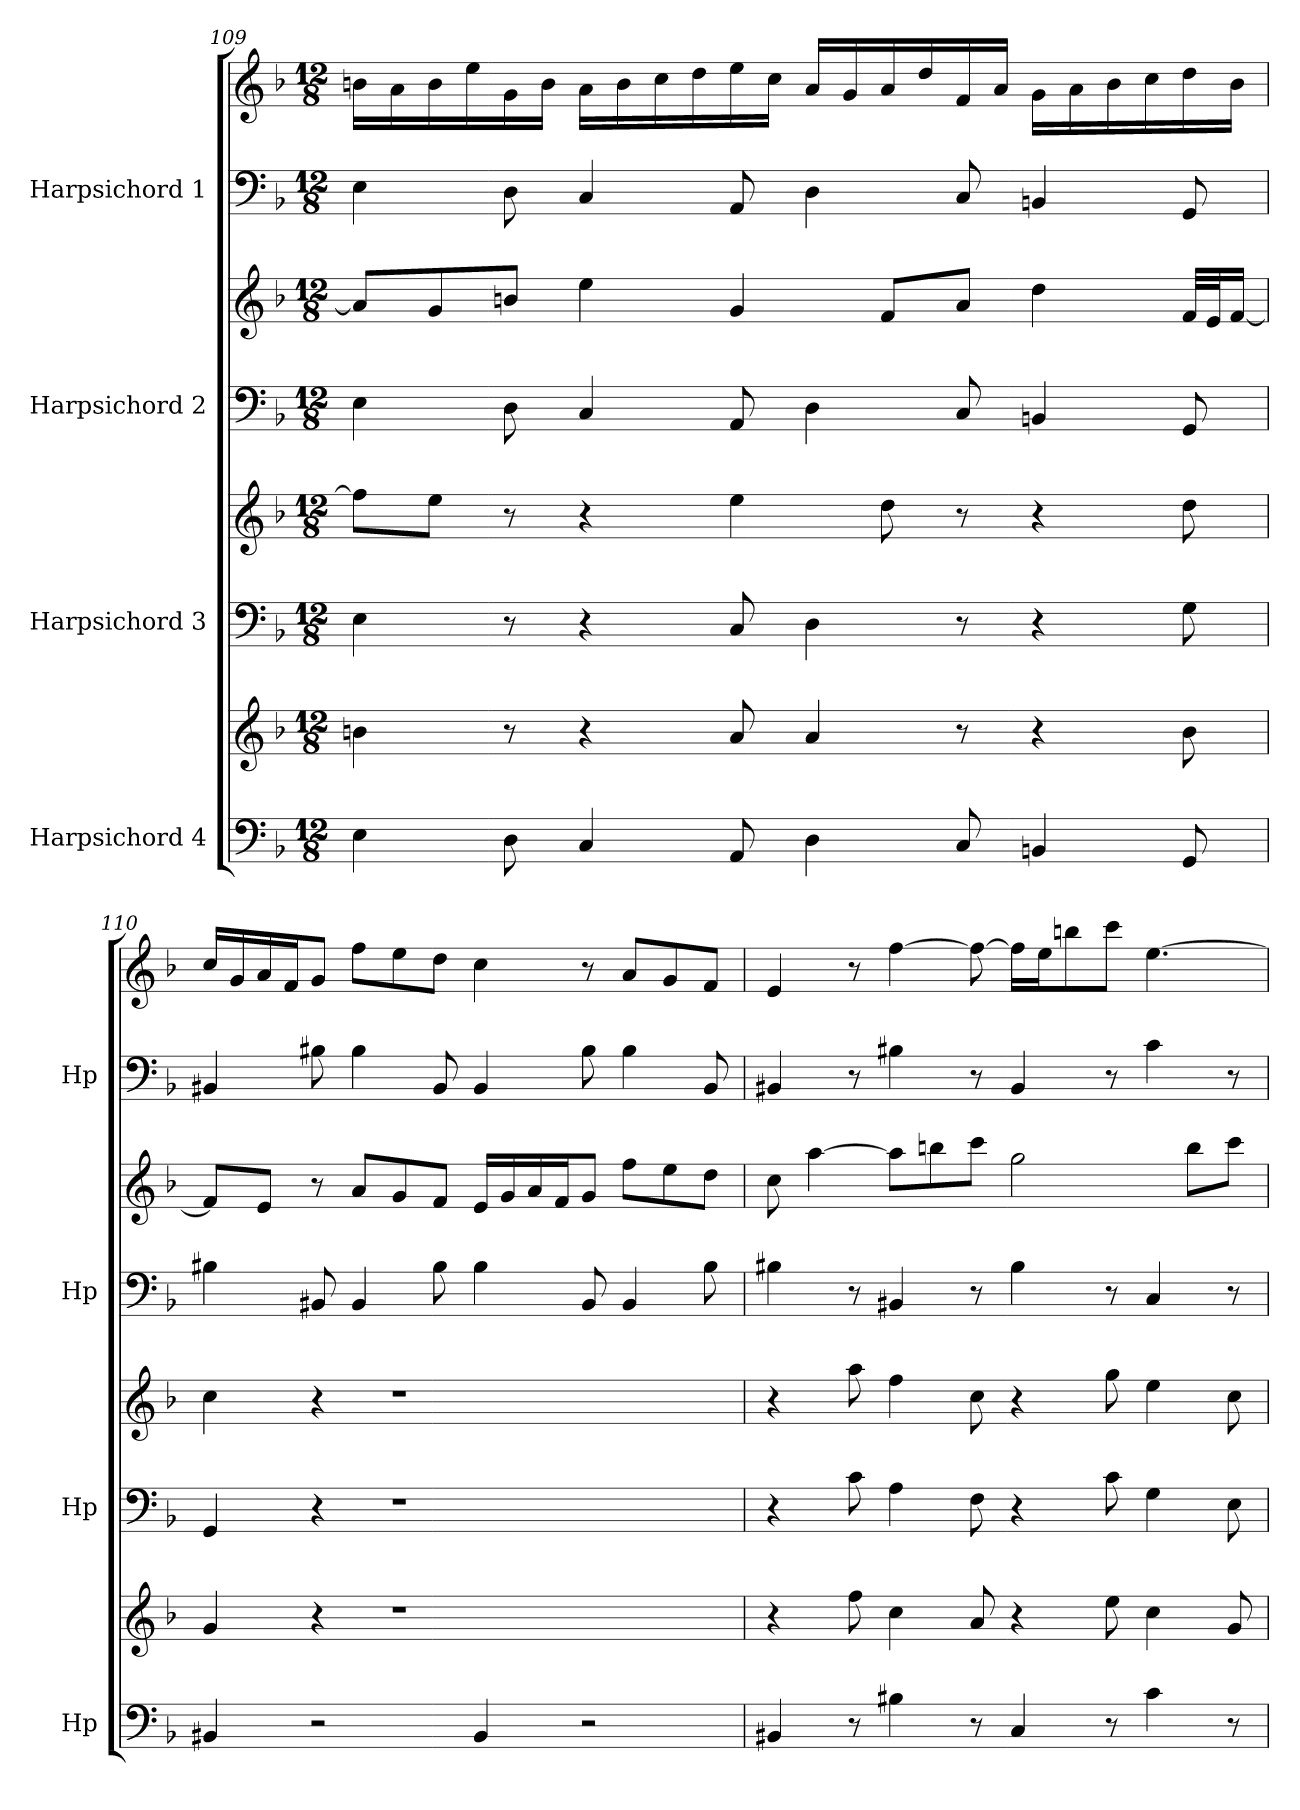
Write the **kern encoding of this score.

**kern	**kern	**kern	**kern	**kern	**kern	**kern	**kern
*part4	*part4	*part3	*part3	*part2	*part2	*part1	*part1
*staff8	*staff7	*staff6	*staff5	*staff4	*staff3	*staff2	*staff1
*I"Harpsichord 4	*	*I"Harpsichord 3	*	*I"Harpsichord 2	*	*I"Harpsichord 1	*
*I'Hp	*	*I'Hp	*	*I'Hp	*	*I'Hp	*
!!LO:PB:g=z
*clefF4	*clefG2	*clefF4	*clefG2	*clefF4	*clefG2	*clefF4	*clefG2
*k[b-]	*k[b-]	*k[b-]	*k[b-]	*k[b-]	*k[b-]	*k[b-]	*k[b-]
*M12/8	*M12/8	*M12/8	*M12/8	*M12/8	*M12/8	*M12/8	*M12/8
=109	=109	=109	=109	=109	=109	=109	=109
4E\	4bn\	4E\	8ff\L]	4E\	8a/L]	4E\	16bn\LL
.	.	.	.	.	.	.	16a\
.	.	.	8ee\J	.	8g/	.	16b\
.	.	.	.	.	.	.	16ee\
8D\	8r	8r	8r	8D\	8bn/J	8D\	16g\
.	.	.	.	.	.	.	16b\JJ
4C/	4r	4r	4r	4C/	4ee\	4C/	16a\LL
.	.	.	.	.	.	.	16b\
.	.	.	.	.	.	.	16cc\
.	.	.	.	.	.	.	16dd\
8AA/	8a/	8C/	4ee\	8AA/	4g/	8AA/	16ee\
.	.	.	.	.	.	.	16cc\JJ
4D\	4a/	4D\	.	4D\	.	4D\	16a/LL
.	.	.	.	.	.	.	16g/
.	.	.	8dd\	.	8f/L	.	16a/
.	.	.	.	.	.	.	16dd/
8C/	8r	8r	8r	8C/	8a/J	8C/	16f/
.	.	.	.	.	.	.	16a/JJ
4BBn/	4r	4r	4r	4BBn/	4dd\	4BBn/	16g\LL
.	.	.	.	.	.	.	16a\
.	.	.	.	.	.	.	16b\
.	.	.	.	.	.	.	16cc\
8GG/	8b\	8G\	8dd\	8GG/	32f/LLL	8GG/	16dd\
.	.	.	.	.	32e/J	.	.
.	.	.	.	.	[16f/JJ	.	16b\JJ
=110	=110	=110	=110	=110	=110	=110	=110
4BB#X/	4g/	4GG/	4cc\	4B#X\	8f/L]	4BB#X/	16cc/LL
.	.	.	.	.	.	.	16g/
.	.	.	.	.	8e/J	.	16a/
.	.	.	.	.	.	.	16f/J
2r	4r	4r	4r	8BB#X/	8r	8B#X\	8g/J
.	.	.	.	4BB#/	8a/L	4B#\	8ff\L
.	1r	1r	1r	.	8g/	.	8ee\
.	.	.	.	8B#\	8f/J	8BB#/	8dd\J
4BB#/	.	.	.	4B#\	16e/LL	4BB#/	4cc\
.	.	.	.	.	16g/	.	.
.	.	.	.	.	16a/	.	.
.	.	.	.	.	16f/J	.	.
2r	.	.	.	8BB#/	8g/J	8B#\	8r
.	.	.	.	4BB#/	8ff\L	4B#\	8a/L
.	.	.	.	.	8ee\	.	8g/
.	.	.	.	8B#\	8dd\J	8BB#/	8f/J
!!LO:LB:g=z
=111	=111	=111	=111	=111	=111	=111	=111
4BB#X/	4r	4r	4r	4B#X\	8cc\	4BB#X/	4e/
.	.	.	.	.	[4aa\	.	.
8r	8ff\	8c\	8aa\	8r	.	8r	8r
4B#X\	4cc\	4A\	4ff\	4BB#X/	8aa\L]	4B#X\	[4ff\
.	.	.	.	.	8bbn\	.	.
8r	8a/	8F\	8cc\	8r	8ccc\J	8r	8ff\_
4C/	4r	4r	4r	4B#\	2gg\	4BB#/	16ff\LL]
.	.	.	.	.	.	.	16ee\J
.	.	.	.	.	.	.	8bbn\
8r	8ee\	8c\	8gg\	8r	.	8r	8ccc\J
4c\	4cc\	4G\	4ee\	4C/	.	4c\	[4.ee\
.	.	.	.	.	8bb\L	.	.
8r	8g/	8E\	8cc\	8r	8ccc\J	8r	.
=	=	=	=	=	=	=	=
*-	*-	*-	*-	*-	*-	*-	*-
